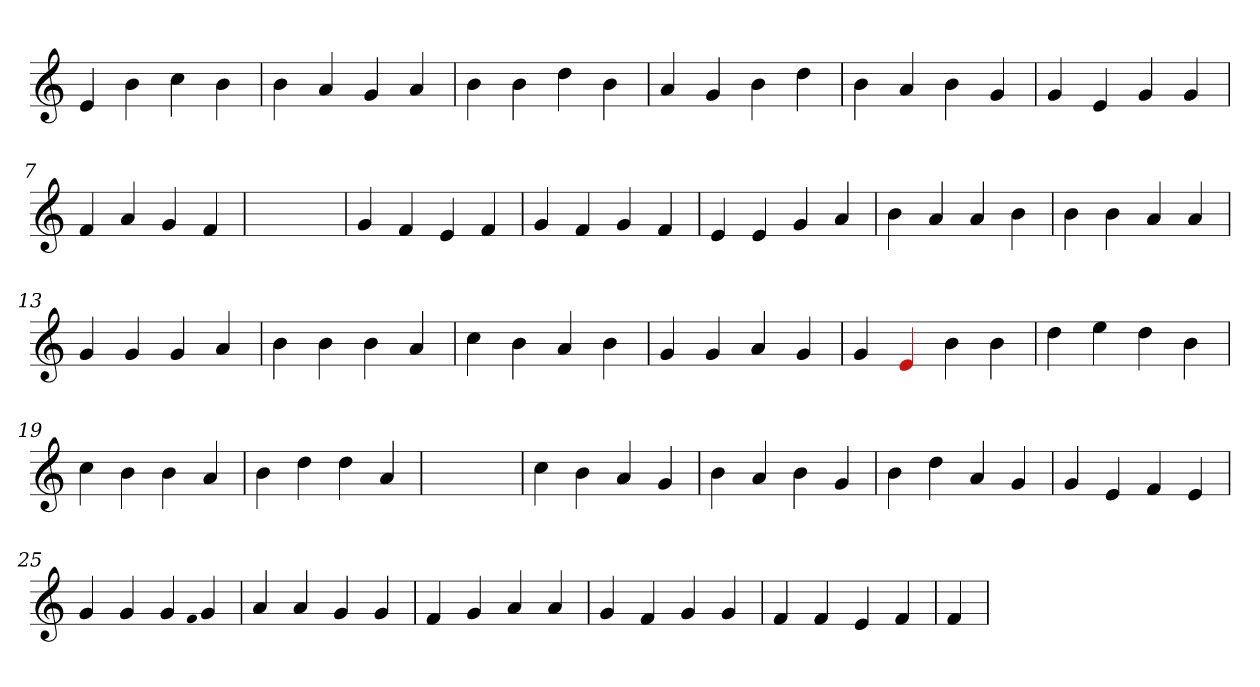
**kern
*part1
*staff1
*clefG2
=1
4e
4b
4cc
4b
=2
4b
4a
4g
4a
=3
4b
4b
4dd
4b
=4
4a
4g
4b
4dd
=5
4b
4a
4b
4g
=6
4g
4e
4g
4g
=7
4f
4a
4g
4f
=8
1ryy
=8
4g
4f
4e
4f
=9
4g
4f
4g
4f
=10
4e
4e
4g
4a
=11
4b
4a
4a
4b
=12
4b
4b
4a
4a
=13
4g
4g
4g
4a
=14
4b
4b
4b
4a
=15
4cc
4b
4a
4b
=16
4g
4g
4a
4g
=17
4g
4Re
4b
4b
=18
4dd
4ee
4dd
4b
=19
4cc
4b
4b
4a
=20
4b
4dd
4dd
4a
=21
1ryy
=21
4cc
4b
4a
4g
=22
4b
4a
4b
4g
=23
4b
4dd
4a
4g
=24
4g
4e
4f
4e
=25
4g
4g
4g
qqf
4g
=26
4a
4a
4g
4g
=27
4f
4g
4a
4a
=28
4g
4f
4g
4g
=29
4f
4f
4e
4f
=30
4f
=
*-
